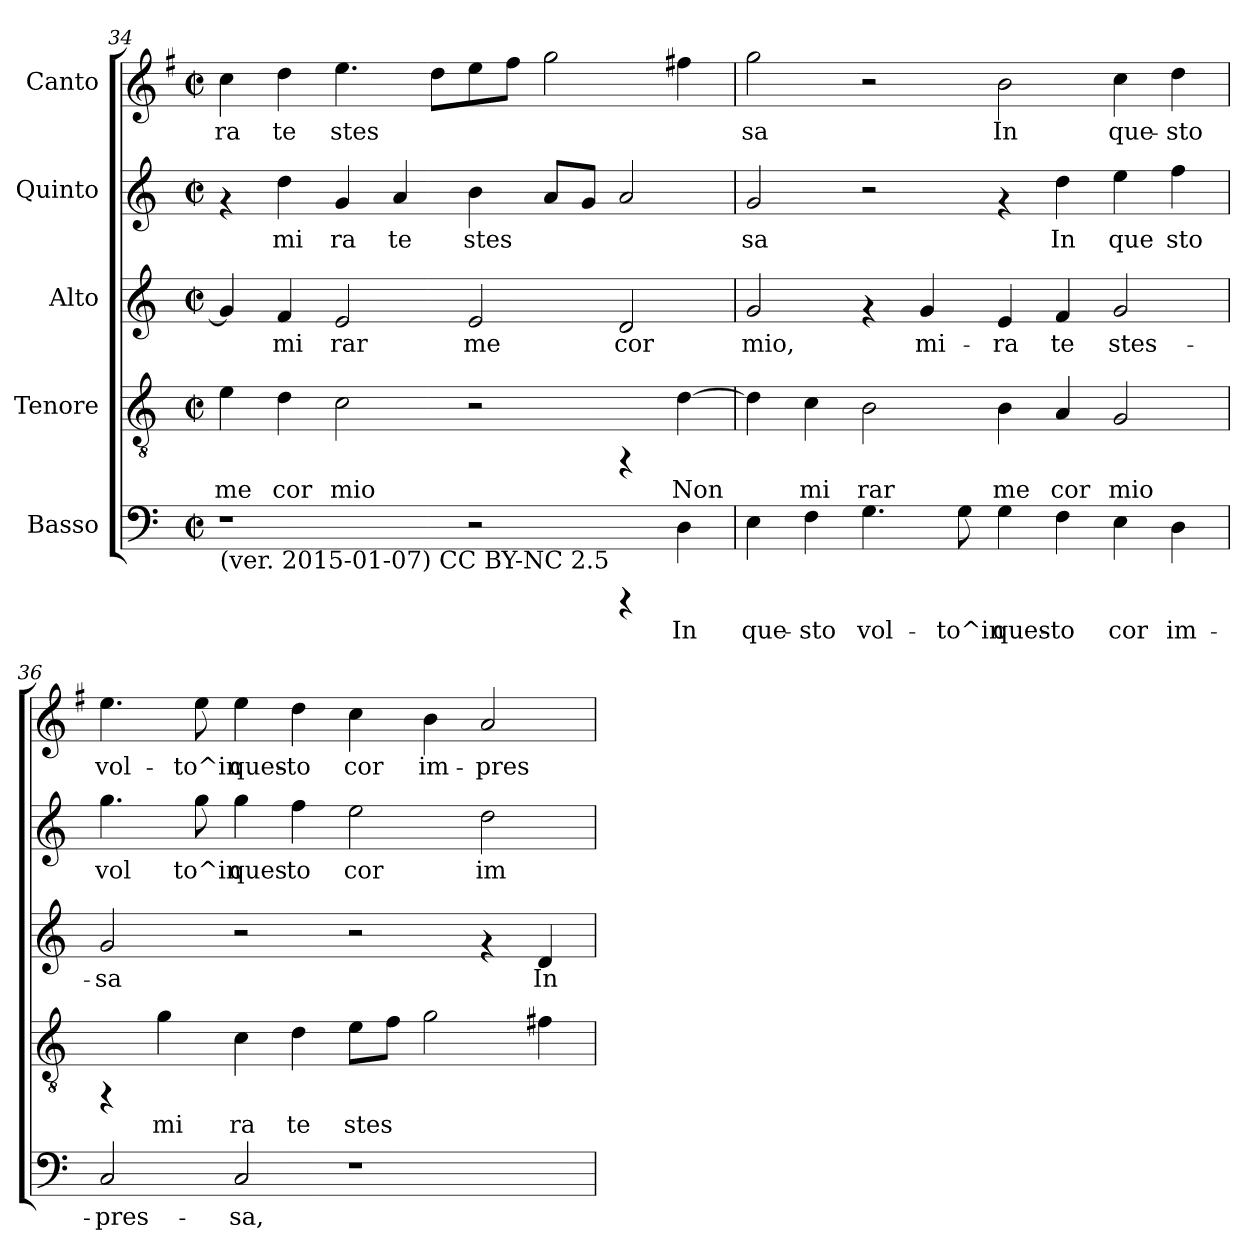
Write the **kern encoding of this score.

**kern	**text	**kern	**text	**kern	**text	**kern	**text	**kern	**text
*part5	*part5	*part4	*part4	*part3	*part3	*part2	*part2	*part1	*part1
*staff5	*staff5	*staff4	*staff4	*staff3	*staff3	*staff2	*staff2	*staff1	*staff1
*I"Basso	*	*I"Tenore	*	*I"Alto	*	*I"Quinto	*	*I"Canto	*
*clefF4	*	*clefGv2	*	*clefG2	*	*clefG2	*	*clefG2	*
*	*	*	*	*	*	*	*	*ITrd-3c-5	*
*k[]	*	*k[]	*	*k[]	*	*k[]	*	*k[]	*
*C:	*	*C:	*	*C:	*	*C:	*	*C:	*
*M2/2	*	*M2/2	*	*M2/2	*	*M2/2	*	*M2/2	*
*met(c|)	*	*met(c|)	*	*met(c|)	*	*met(c|)	*	*met(c|)	*
=34	=34	=34	=34	=34	=34	=34	=34	=34	=34
!LO:TX:b:t=(ver. 2015-01-07) CC BY-NC 2.5	!	!	!	!	!	!	!	!	!
!	!	!	!LO:LY:b:cj	!	!LO:LY:b:cj	!	!	!	!LO:LY:b:cj
1r	.	4e\	me	4g/]	.	4rf	.	4ff\	-ra
!	!	!	!LO:LY:b:cj	!	!LO:LY:b:cj	!	!LO:LY:b:cj	!	!LO:LY:b:cj
.	.	4d\	cor	4f/	mi	4dd\	mi	4gg\	te
!	!	!	!LO:LY:b:cj	!	!LO:LY:b:cj	!	!LO:LY:b:cj	!	!LO:LY:b:cj
.	.	2c\	mio	2e/	rar	4g/	ra	4.aa\	stes-
!	!	!	!	!	!	!	!LO:LY:b:cj	!	!
.	.	.	.	.	.	4a/	te	.	.
!	!	!	!	!	!	!	!	!	!LO:LY:b:cj
.	.	.	.	.	.	.	.	8gg\L	--
!	!	!	!	!	!LO:LY:b:cj	!	!LO:LY:b:cj	!	!LO:LY:b:cj
2r	.	2r	.	2e/	me	4b\	stes	8aa\	--
!	!	!	!	!	!	!	!	!	!LO:LY:b:cj
.	.	.	.	.	.	.	.	8bb\J	--
!	!	!	!	!	!	!	!LO:LY:b:cj	!	!LO:LY:b:cj
.	.	.	.	.	.	8a/L	.	2ccc\	--
!	!	!	!	!	!	!	!LO:LY:b:cj	!	!
.	.	.	.	.	.	8g/J	.	.	.
!	!	!	!	!	!LO:LY:b:cj	!	!LO:LY:b:cj	!	!
4rCCC	.	4rFF	.	2d/	cor	2a/	.	.	.
!	!LO:LY:b:cj	!	!LO:LY:b:cj	!	!	!	!	!	!LO:LY:b:cj
4D\	In	[>4d\	Non	.	.	.	.	4bbn\	--
!!LO:PB:g=z
=35	=35	=35	=35	=35	=35	=35	=35	=35	=35
!	!LO:LY:b:cj	!	!LO:LY:b:cj	!	!LO:LY:b:cj	!	!LO:LY:b:cj	!	!LO:LY:b:cj
4E\	que-	4d\]	.	2g/	mio,	2g/	sa	2ccc\	-sa
!	!LO:LY:b:cj	!	!LO:LY:b:cj	!	!	!	!	!	!
4F\	-sto	4c\	mi	.	.	.	.	.	.
!	!LO:LY:b:cj	!	!LO:LY:b:cj	!	!	!	!	!	!
4.G\	vol-	2B\	rar	4rf	.	2r	.	2r	.
!	!	!	!	!	!LO:LY:b:cj	!	!	!	!
.	.	.	.	4g/	mi-	.	.	.	.
!	!LO:LY:b:cj	!	!	!	!	!	!	!	!
8G\	-to^in	.	.	.	.	.	.	.	.
!	!LO:LY:b:cj	!	!LO:LY:b:cj	!	!LO:LY:b:cj	!	!	!	!LO:LY:b:cj
4G\	ques-	4B\	me	4e/	-ra	4rf	.	2ee\	In
!	!LO:LY:b:cj	!	!LO:LY:b:cj	!	!LO:LY:b:cj	!	!LO:LY:b:cj	!	!
4F\	-to	4A/	cor	4f/	te	4dd\	In	.	.
!	!LO:LY:b:cj	!	!LO:LY:b:cj	!	!LO:LY:b:cj	!	!LO:LY:b:cj	!	!LO:LY:b:cj
4E\	cor	2G/	mio	2g/	stes-	4ee\	que	4ff\	que-
!	!LO:LY:b:cj	!	!	!	!	!	!LO:LY:b:cj	!	!LO:LY:b:cj
4D\	im-	.	.	.	.	4ff\	sto	4gg\	-sto
=36	=36	=36	=36	=36	=36	=36	=36	=36	=36
!	!LO:LY:b:cj	!	!	!	!LO:LY:b:cj	!	!LO:LY:b:cj	!	!LO:LY:b:cj
2C/	-pres-	4rFF	.	2g/	-sa	4.gg\	vol	4.aa\	vol-
!	!	!	!LO:LY:b:cj	!	!	!	!	!	!
.	.	4g\	mi	.	.	.	.	.	.
!	!	!	!	!	!	!	!LO:LY:b:cj	!	!LO:LY:b:cj
.	.	.	.	.	.	8gg\	to^in	8aa>\	-to^in
!	!LO:LY:b:cj	!	!LO:LY:b:cj	!	!	!	!LO:LY:b:cj	!	!LO:LY:b:cj
2C/	-sa,	4c\	ra	2r	.	4gg\	ques	4aa\	ques-
!	!	!	!LO:LY:b:cj	!	!	!	!LO:LY:b:cj	!	!LO:LY:b:cj
.	.	4d\	te	.	.	4ff\	to	4gg\	-to
!	!	!	!LO:LY:b:cj	!	!	!	!LO:LY:b:cj	!	!LO:LY:b:cj
1r	.	8e\L	stes	2r	.	2ee\	cor	4ff\	cor
!	!	!	!LO:LY:b:cj	!	!	!	!	!	!
.	.	8f\J	.	.	.	.	.	.	.
!	!	!	!LO:LY:b:cj	!	!	!	!	!	!LO:LY:b:cj
.	.	2g\	.	.	.	.	.	4ee\	im-
!	!	!	!	!	!	!	!LO:LY:b:cj	!	!LO:LY:b:cj
.	.	.	.	4rf	.	2dd\	im	2dd/	-pres-
!	!	!	!LO:LY:b:cj	!	!LO:LY:b:cj	!	!	!	!
.	.	4f#X\	.	4d/	In	.	.	.	.
=	=	=	=	=	=	=	=	=	=
*-	*-	*-	*-	*-	*-	*-	*-	*-	*-
